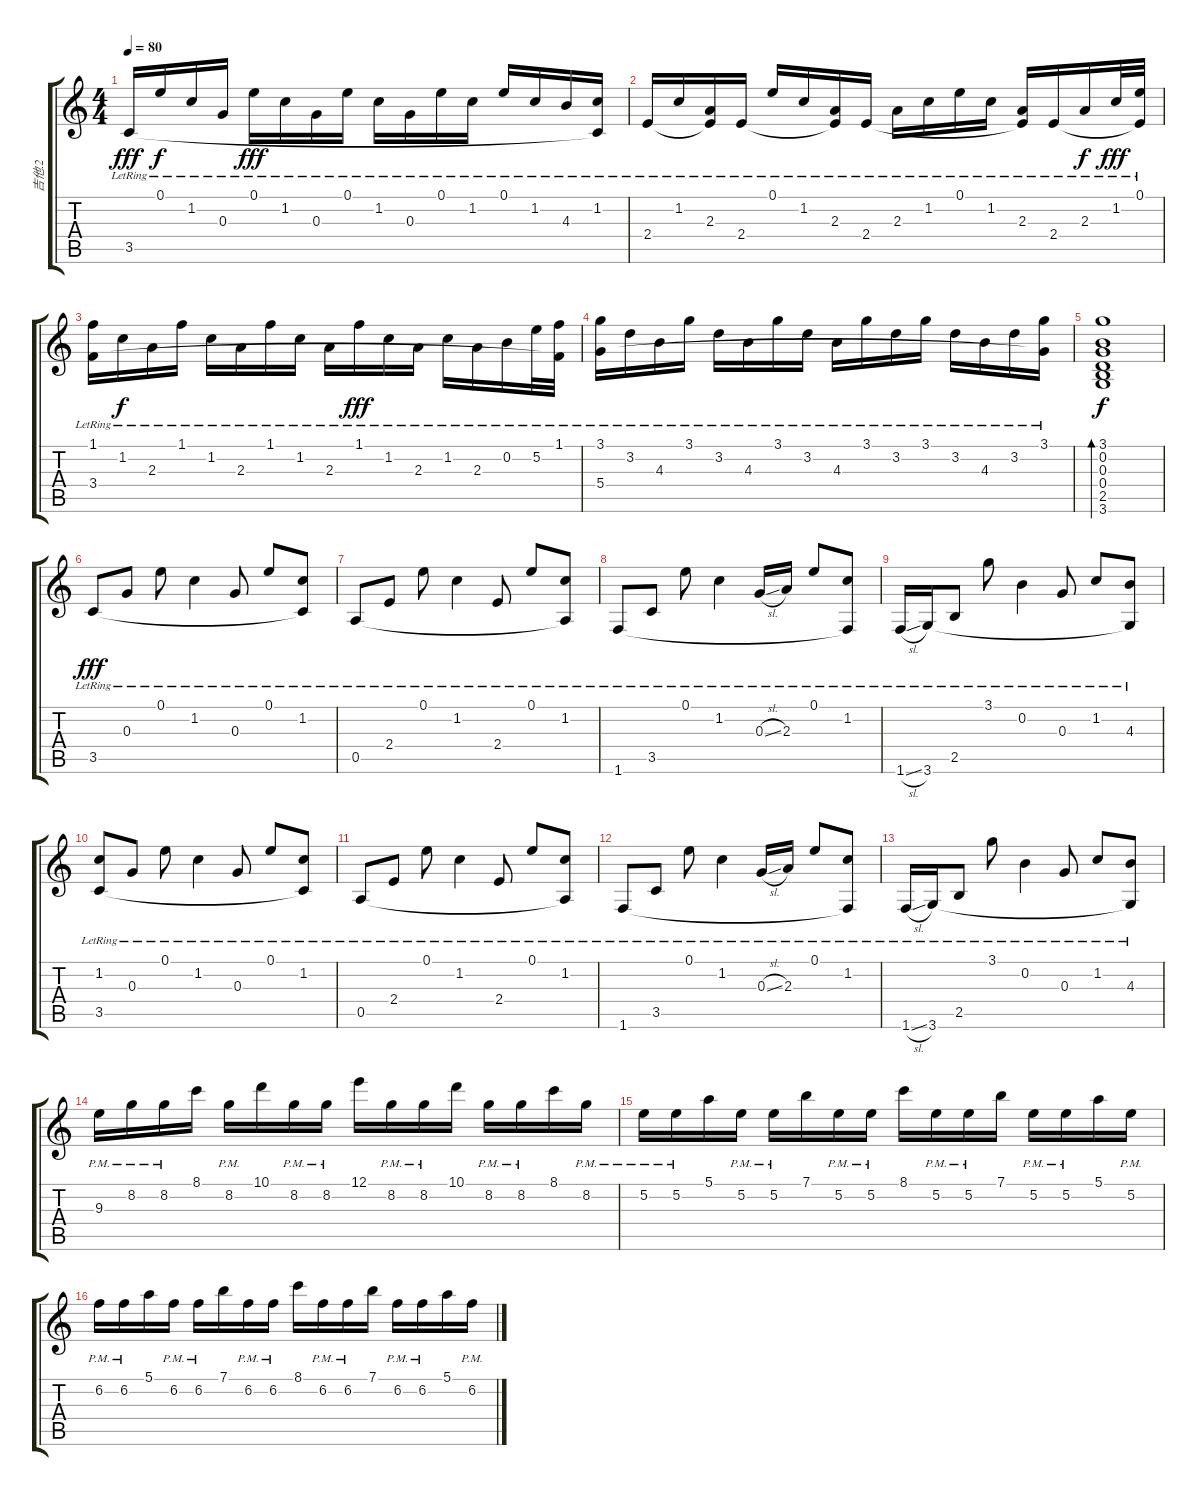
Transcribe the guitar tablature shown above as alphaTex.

\track ("吉他.2" "吉他.2") {instrument electricguitarmuted}
\staff {score tabs}
\tuning (E4 B3 G3 D3 A2 E2) {hide}
\ts (4 4)
\tempo 80
\clef g2
\ks c
3.5{lr}.16{dy fff} 0.1{lr}.16{dy f} 1.2{lr}.16 0.3{lr}.16 0.1{lr}.16{dy fff} 1.2{lr}.16 0.3{lr}.16 0.1{lr}.16 1.2{lr}.16 0.3{lr}.16 0.1{lr}.16 1.2{lr}.16 0.1{lr}.16 1.2{lr}.16 4.3{lr}.16 (1.2{lr} 3.5{t}).16 |
2.4{lr}.16 1.2{lr}.16 (2.3{lr} 2.4{t}).16 2.4{lr}.16 0.1{lr}.16 1.2{lr}.16 (2.3{lr} 2.4{t}).16 2.4{lr}.16 2.3{lr}.16 1.2{lr}.16 0.1{lr}.16 1.2{lr}.16 (2.3{lr} 2.4{t}).16{txt ""} 2.4{lr}.16 2.3{lr}.16{dy f} 1.2{lr}.32{dy fff} (0.1{lr} 2.4{t}).32 |
(1.1{lr} 3.4{lr}).16 1.2{lr}.16{dy f} 2.3{lr}.16 1.1{lr}.16 1.2{lr}.16 2.3{lr}.16 1.1{lr}.16 1.2{lr}.16 2.3{lr}.16 1.1{lr}.16{dy fff} 1.2{lr}.16 2.3{lr}.16 1.2{lr}.16 2.3{lr}.16 0.2{lr}.16 5.2{lr}.32 (1.1{lr} 3.4{t}).32 |
(3.1{lr} 5.4{lr}).16 3.2{lr}.16 4.3{lr}.16 3.1{lr}.16 3.2{lr}.16 4.3{lr}.16 3.1{lr}.16 3.2{lr}.16 4.3{lr}.16 3.1{lr}.16 3.2{lr}.16 3.1{lr}.16 3.2{lr}.16 4.3{lr}.16 3.2{lr}.16 (3.1{lr} 5.4{t}).16 |
(3.1 0.2 0.3 0.4 2.5 3.6).1{bd 240 dy f} |
3.5{lr}.8{dy fff} 0.3{lr}.8 0.1{lr}.8 1.2{lr}.4 0.3{lr}.8 0.1{lr}.8 (1.2{lr} 3.5{t}).8 |
0.5{lr}.8 2.4{lr}.8 0.1{lr}.8 1.2{lr}.4 2.4{lr}.8 0.1{lr}.8 (1.2{lr} 0.5{t}).8 |
1.6{lr}.8 3.5{lr}.8 0.1{lr}.8 1.2{lr}.4 0.3{sl lr}.16 2.3{lr}.16 0.1{lr}.8 (1.2{lr} 1.6{t}).8 |
1.6{sl lr}.16 3.6{lr}.16 2.5{lr}.8 3.1{lr}.8 0.2{lr}.4 0.3{lr}.8 1.2{lr}.8 (4.3{lr} 3.6{t}).8 |
(1.2{lr} 3.5{lr}).8 0.3{lr}.8 0.1{lr}.8 1.2{lr}.4 0.3{lr}.8 0.1{lr}.8 (1.2{lr} 3.5{t}).8 |
0.5{lr}.8 2.4{lr}.8 0.1{lr}.8 1.2{lr}.4 2.4{lr}.8 0.1{lr}.8 (1.2{lr} 0.5{t}).8 |
1.6{lr}.8 3.5{lr}.8 0.1{lr}.8 1.2{lr}.4 0.3{sl lr}.16 2.3{lr}.16 0.1{lr}.8 (1.2{lr} 1.6{t}).8 |
1.6{sl lr}.16 3.6{lr}.16 2.5{lr}.8 3.1{lr}.8 0.2{lr}.4 0.3{lr}.8 1.2{lr}.8 (4.3{lr} 3.6{t}).8 |
9.3{pm}.16{volume 14} 8.2{pm}.16 8.2{pm}.16 8.1.16 8.2{pm}.16 10.1.16 8.2{pm}.16 8.2{pm}.16 12.1.16 8.2{pm}.16 8.2{pm}.16 10.1.16 8.2{pm}.16 8.2{pm}.16 8.1.16 8.2{pm}.16 |
5.2{pm}.16 5.2{pm}.16 5.1.16 5.2{pm}.16 5.2{pm}.16 7.1.16 5.2{pm}.16 5.2{pm}.16 8.1.16 5.2{pm}.16 5.2{pm}.16 7.1.16 5.2{pm}.16 5.2{pm}.16 5.1.16 5.2{pm}.16 |
6.2{pm}.16 6.2{pm}.16 5.1.16 6.2{pm}.16 6.2{pm}.16 7.1.16 6.2{pm}.16 6.2{pm}.16 8.1.16 6.2{pm}.16 6.2{pm}.16 7.1.16 6.2{pm}.16 6.2{pm}.16 5.1.16 6.2{pm}.16
